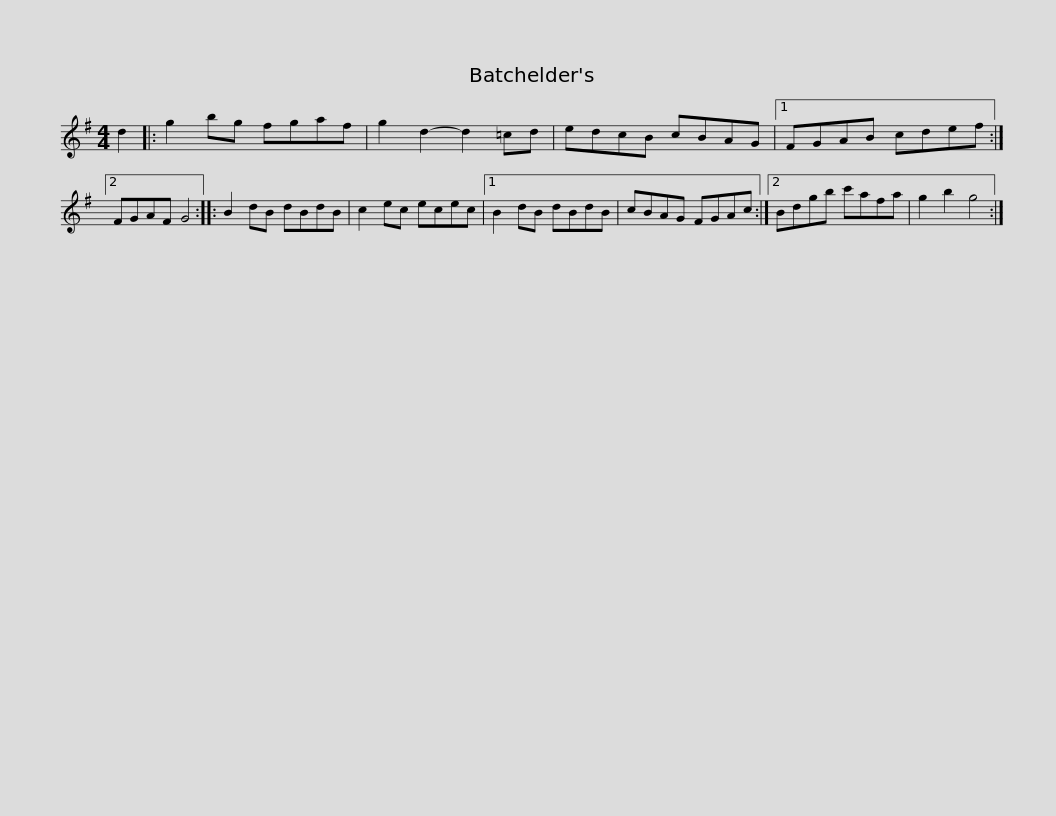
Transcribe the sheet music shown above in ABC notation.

X:1
L:1/8
M:4/4
I:linebreak $
K:G
V:1 treble
V:1
 d2 |: g2 bg fgaf | g2 d2- d2 =cd | edcB cBAG |1 FGAB cdef :|2 %5
 FGAF G4 ::$ B2 dB dBdB | c2 ec ecec |1 B2 dB dBdB | cBAG FGAc :|2 %10
 Bdgb c'afa | g2 b2 g4 :| %12
